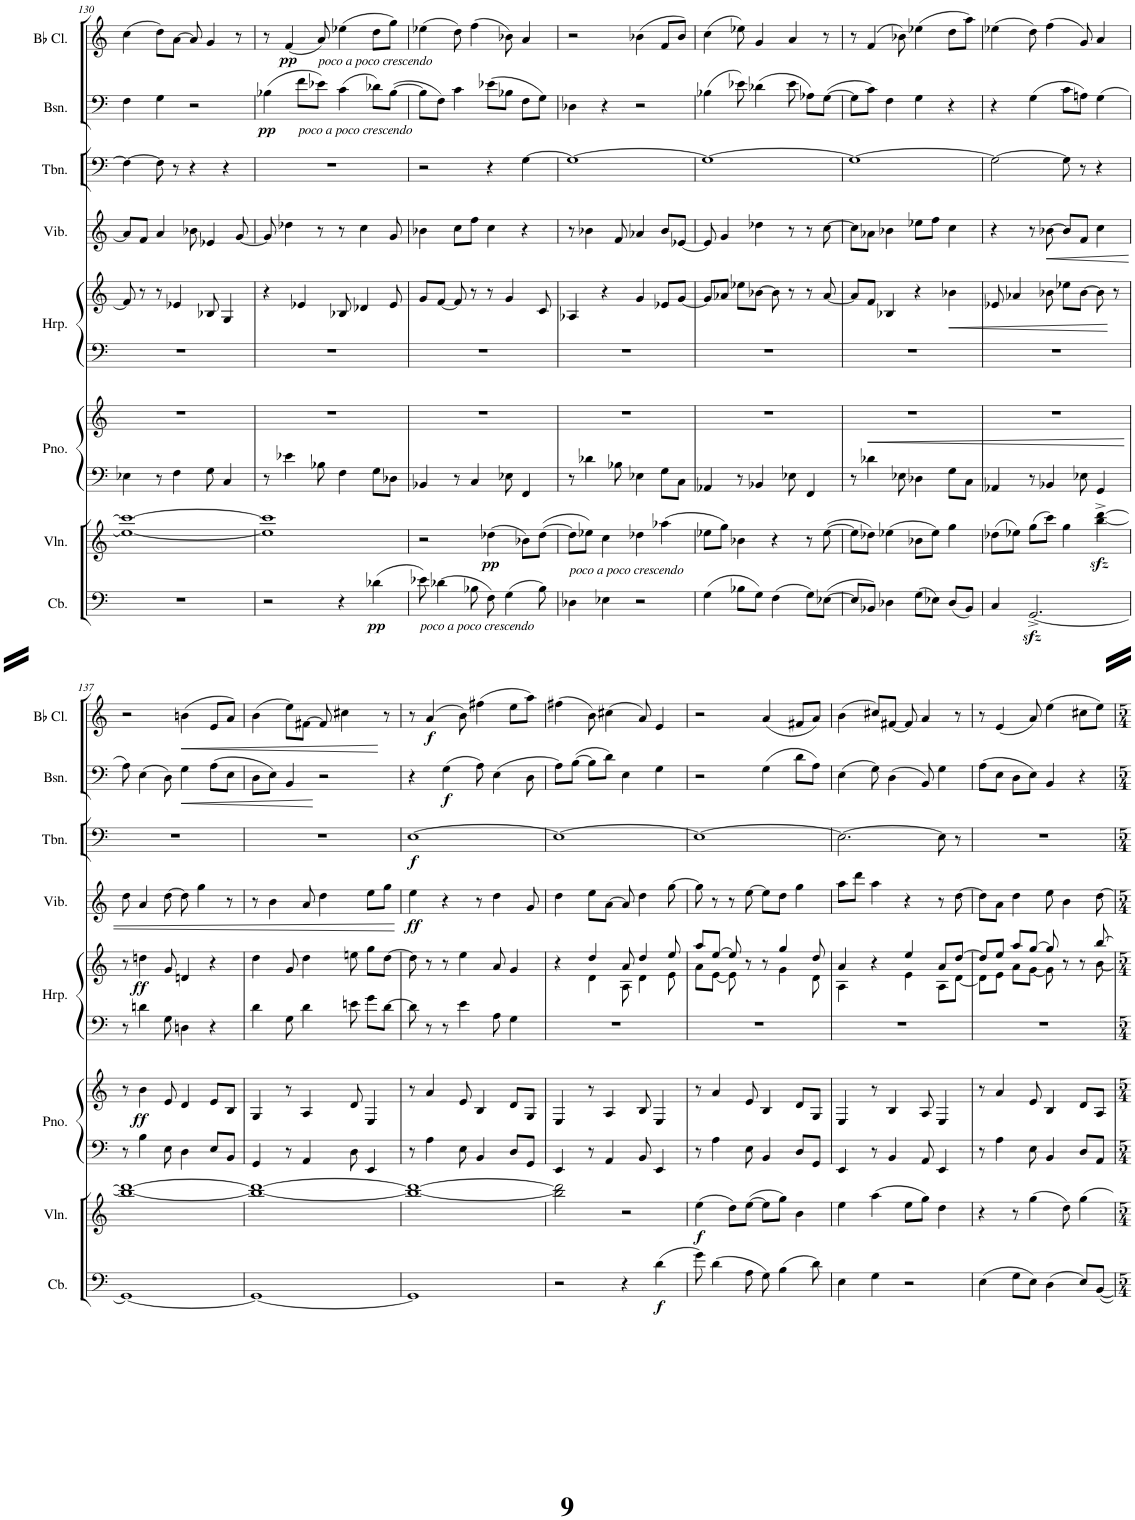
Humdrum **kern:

**kern	**dynam	**kern	**dynam	**kern	**kern	**dynam	**kern	**kern	**dynam	**kern	**dynam	**kern	**dynam	**kern	**dynam	**kern	**dynam
*part8	*part8	*part7	*part7	*part6	*part6	*part6	*part5	*part5	*part5	*part4	*part4	*part3	*part3	*part2	*part2	*part1	*part1
*staff10	*staff10	*staff9	*staff9	*staff8	*staff7	*staff7/8	*staff6	*staff5	*staff5/6	*staff4	*staff4	*staff3	*staff3	*staff2	*staff2	*staff1	*staff1
*I"Contrabass	*	*I"Violin	*	*I"Piano	*	*	*I"Harp	*	*	*I"Timpani	*	*I"Trombone	*	*I"Bassoon	*	*I"Bb Bass Clarinet	*
*I'Cb.	*	*I'Vln.	*	*I'Pno.	*	*	*I'Hrp.	*	*	*I'Timp.	*	*I'Tbn.	*	*I'Bsn.	*	*I'Bb B. Cl.	*
!!LO:PB:g=z
*clefF4	*	*clefG2	*	*clefF4	*clefG2	*	*clefF4	*clefG2	*	*clefG2	*	*clefF4	*	*clefF4	*	*clefG2	*
*Trd7c12	*	*	*	*	*	*	*	*	*	*	*	*	*	*	*	*Trd1c2	*
*k[]	*	*k[]	*	*k[]	*k[]	*	*k[]	*k[]	*	*k[]	*	*k[]	*	*k[]	*	*k[]	*
*M4/4	*	*M4/4	*	*M4/4	*M4/4	*	*M4/4	*M4/4	*	*M4/4	*	*M4/4	*	*M4/4	*	*M4/4	*
=130	=130	=130	=130	=130	=130	=130	=130	=130	=130	=130	=130	=130	=130	=130	=130	=130	=130
1r	.	1ee-_ 1ccc_	.	4E-X\	1r	.	1r	8f/]	.	8a/L]	.	4F\_	.	4F\	.	(4cc\	.
.	.	.	.	.	.	.	.	8r	.	8f/J	.	.	.	.	.	.	.
.	.	.	.	8r	.	.	.	8r	.	4a/	.	8F\]	.	4G\	.	8dd\L)	.
.	.	.	.	4F\	.	.	.	4e-X/	.	.	.	8r	.	.	.	[8a\J	.
.	.	.	.	.	.	.	.	.	.	8b-X\	.	4r	.	2r	.	8a/]	.
.	.	.	.	8G\	.	.	.	8B-X/	.	4e-X/	.	.	.	.	.	4g/	.
.	.	.	.	4C/	.	.	.	4G/	.	.	.	4r	.	.	.	.	.
.	.	.	.	.	.	.	.	.	.	[8g/	.	.	.	.	.	8r	.
=131	=131	=131	=131	=131	=131	=131	=131	=131	=131	=131	=131	=131	=131	=131	=131	=131	=131
!	!	!	!	!	!	!	!	!	!	!	!	!	!	!	!LO:DY:b	!	!
2r	.	1ee-] 1ccc]	.	8r	1r	.	1r	4r	.	8g/]	.	1r	.	(4B-X\	pp	8r	.
!	!	!	!	!	!	!	!	!	!	!	!	!	!	!	!	!	!LO:DY:b
.	.	.	.	4e-X\	.	.	.	.	.	4dd-X\	.	.	.	.	.	(4f/	pp
!	!	!	!	!	!	!	!	!	!	!	!	!	!	!LO:TX:b:i:t=poco a poco crescendo	!	!	!
.	.	.	.	.	.	.	.	4e-X/	.	.	.	.	.	8f\L	.	.	.
!	!	!	!	!	!	!	!	!	!	!	!	!	!	!	!	!LO:TX:b:i:t=poco a poco crescendo	!
.	.	.	.	8B-X\	.	.	.	.	.	8r	.	.	.	8e-X\J)	.	8a/)	.
4r	.	.	.	4F\	.	.	.	8B-X/	.	8r	.	.	.	(4c\	.	(4ee-X\	.
.	.	.	.	.	.	.	.	4d-X/	.	4cc\	.	.	.	.	.	.	.
!	!LO:DY:b	!	!	!	!	!	!	!	!	!	!	!	!	!	!	!	!
(4d-X\	pp	.	.	8G\L	.	.	.	.	.	.	.	.	.	8d-X\L)	.	8dd\L	.
.	.	.	.	8D-X\J	.	.	.	8e-/	.	8g/	.	.	.	([8B-\J	.	8gg\J)	.
=132	=132	=132	=132	=132	=132	=132	=132	=132	=132	=132	=132	=132	=132	=132	=132	=132	=132
!LO:TX:b:i:t=poco a poco crescendo	!	!	!	!	!	!	!	!	!	!	!	!	!	!	!	!	!
8e-X\)	.	2r	.	4BB-X/	1r	.	1r	8g/L	.	4b-X\	.	2r	.	8B-\L]	.	(4ee-X\	.
(4d-X\	.	.	.	.	.	.	.	[8f/J	.	.	.	.	.	8F\J)	.	.	.
.	.	.	.	8r	.	.	.	8f/]	.	8cc\L	.	.	.	4c\	.	8dd\)	.
8B-X\	.	.	.	4C/	.	.	.	8r	.	8ff\J	.	.	.	.	.	(4ff\	.
!	!	!	!LO:DY:b	!	!	!	!	!	!	!	!	!	!	!	!	!	!
8F\)	.	(4dd-X\	pp	.	.	.	.	8r	.	4cc\	.	4r	.	(8e-X\L	.	.	.
(4G\	.	.	.	8E-X\	.	.	.	4g/	.	.	.	.	.	8B-X\J	.	8b-X\)	.
.	.	8b-X\L)	.	4FF/	.	.	.	.	.	4r	.	[4G\	.	8F\L	.	4a/	.
8B-\)	.	([8dd-\J	.	.	.	.	.	8c/	.	.	.	.	.	8G\J)	.	.	.
=133	=133	=133	=133	=133	=133	=133	=133	=133	=133	=133	=133	=133	=133	=133	=133	=133	=133
!	!	!LO:TX:b:i:t=poco a poco crescendo	!	!	!	!	!	!	!	!	!	!	!	!	!	!	!
4D-X\	.	8dd-\L]	.	8r	1r	.	1r	4A-X/	.	8r	.	1G_	.	4D-X\	.	2r	.
.	.	8ee-X\J)	.	4d-X\	.	.	.	.	.	4b-X\	.	.	.	.	.	.	.
4E-X\	.	4cc\	.	.	.	.	.	4r	.	.	.	.	.	4r	.	.	.
.	.	.	.	8B-X\	.	.	.	.	.	8f/	.	.	.	.	.	.	.
2r	.	4dd-X\	.	4E-X\	.	.	.	4g/	.	4a-X/	.	.	.	2r	.	(4b-X\	.
.	.	(4aa-X\	.	8G\L	.	.	.	8e-X/L	.	8b-/L	.	.	.	.	.	8f/L	.
.	.	.	.	8C\J	.	.	.	[8g/J	.	[8e-X/J	.	.	.	.	.	8b-/J)	.
=134	=134	=134	=134	=134	=134	=134	=134	=134	=134	=134	=134	=134	=134	=134	=134	=134	=134
(4G\	.	8ee-X\L	.	4AA-X/	1r	.	1r	8g/L]	.	8e-/]	.	1G_	.	(4B-X\	.	(4cc\	.
.	.	8gg\J)	.	.	.	.	.	8a-X/J	.	4g/	.	.	.	.	.	.	.
8B-X\L	.	4b-X\	.	8r	.	.	.	8ee-X\L	.	.	.	.	.	8e-X\)	.	8ee-X\)	.
8G\J)	.	.	.	4BB-X/	.	.	.	[8b-X\J	.	4dd-X\	.	.	.	(4d-X\	.	4g/	.
(4F\	.	4r	.	.	.	.	.	8b-\]	.	.	.	.	.	.	.	.	.
.	.	.	.	8E-X\	.	.	.	8r	.	8r	.	.	.	8e-\	.	4a/	.
8G\L)	.	8r	.	4FF/	.	.	.	8r	.	8r	.	.	.	8A-X\L)	.	.	.
([8E-X\J	.	([8ee-\	.	.	.	.	.	[8a-/	.	[8cc\	.	.	.	([8G\J	.	8r	.
=135	=135	=135	=135	=135	=135	=135	=135	=135	=135	=135	=135	=135	=135	=135	=135	=135	=135
8E-/L]	.	8ee-\L]	.	8r	1r	.	1r	8a-/L]	.	8cc\L]	.	1G_	.	8G\L]	.	8r	.
8BB-X/J)	.	8dd-X\J)	.	4d-X\	.	.	.	8f/J	.	8a-X\J	.	.	.	8c\J)	.	(4f/	.
4D-X\	.	(4ee-X\	.	.	.	.	.	4B-X/	.	4b-X\	.	.	.	4F\	.	.	.
.	.	.	.	8E-X\	.	.	.	.	.	.	.	.	.	.	.	8b-X\)	.
(8G\L	.	8b-X\L	.	4D-X\	.	.	.	4r	.	8ee-X\L	.	.	.	4G\	.	(4ee-X\	.
8E-X\J)	.	8ee-\J)	.	.	.	.	.	.	.	8ff\J	.	.	.	.	.	.	.
!	!	!	!	!	!	!	!	!	!LO:HP:b	!	!	!	!	!	!	!	!
(8D-/L	.	4gg\	.	8G\L	.	.	.	4b-X\	<	4cc\	.	.	.	4r	.	8dd\L	.
8BB-/J)	.	.	.	8C\J	.	.	.	.	.	.	.	.	.	.	.	8aa\J)	.
=136	=136	=136	=136	=136	=136	=136	=136	=136	=136	=136	=136	=136	=136	=136	=136	=136	=136
4C/	.	(8dd-X\L	.	4AA-X/	1r	.	1r	8e-X/	.	4r	.	2G\_	.	4r	.	(4ee-X\	.
.	.	8ee-X\J)	.	.	.	.	.	4a-X/	.	.	.	.	.	.	.	.	.
[2.GGzz<^/	.	(8gg\L	.	8r	.	.	.	.	.	8r	.	.	.	(4G\	.	8dd\)	.
!	!	!	!	!	!	!	!	!	!	!	!LO:HP:b	!	!	!	!	!	!
.	.	8ccc\J)	.	4BB-X/	.	.	.	8b-X\	.	[8b-X\	<	.	.	.	.	(4ff\	.
.	.	4gg\	.	.	.	.	.	8ee-X\L	.	8b-/L]	.	8G\]	.	8c\L	.	.	.
.	.	.	.	8E-X\	.	.	.	[8b-\J	.	8f/J	.	8r	.	8An\J)	.	8g/)	.
.	.	[4bb\zz<^ [4ddd\zz<^	.	4GG/	.	.	.	8b-\]	.	4cc\	.	4r	.	(4G\	.	4a/	.
.	.	.	.	.	.	.	.	8r	[	.	.	.	.	.	.	.	.
!!LO:LB:g=z
=137	=137	=137	=137	=137	=137	=137	=137	=137	=137	=137	=137	=137	=137	=137	=137	=137	=137
1GG_	.	1bb_ 1ddd_	.	8r	8r	.	8r	8r	.	8dd\	.	1r	.	8A\)	.	2r	.
!	!	!	!	!	!	!LO:DY:a=2	!	!	!LO:DY:b	!	!	!	!	!	!	!	!
.	.	.	.	4B\	4b\	ff	4dn\	4ddn\	ff	4a/	.	.	.	(4E\	.	.	.
.	.	.	.	8E\	8e/	.	8G\	8g/	.	[8dd\	.	.	.	8D\)	.	.	.
!	!	!	!	!	!	!	!	!	!	!	!	!	!	!	!LO:HP:b	!	!LO:HP:b
.	.	.	.	4D\	4d/	.	4Dn\	4dn/	.	8dd\]	.	.	.	4G\	<	(4bn\	<
.	.	.	.	.	.	.	.	.	.	4gg\	.	.	.	.	.	.	.
.	.	.	.	8E/L	8e/L	.	4r	4r	.	.	.	.	.	(8A\L	.	8e/L	.
.	.	.	.	8BB/J	8B/J	.	.	.	.	8r	.	.	.	8E\J	.	8a/J)	.
=138	=138	=138	=138	=138	=138	=138	=138	=138	=138	=138	=138	=138	=138	=138	=138	=138	=138
1GG_	.	1bb_ 1ddd_	.	4GG/	4G/	.	4d\	4dd\	.	8r	.	1r	.	8D\L	.	(4b\	.
.	.	.	.	.	.	.	.	.	.	4b\	.	.	.	8E\J)	.	.	.
.	.	.	.	8r	8r	.	8G\	8g/	.	.	.	.	.	4BB/	.	8ee\L)	.
.	.	.	.	4AA/	4A/	.	4d\	4dd\	.	8a/	.	.	.	.	.	[8f#X\J	.
.	.	.	.	.	.	.	.	.	.	4dd\	.	.	.	2r	[	8f#/]	.
.	.	.	.	8D\	8d/	.	8en\	8een\	.	.	.	.	.	.	.	4cc#X\	.
.	.	.	.	4EE/	4E/	.	8g\L	8gg\L	.	8ee\L	.	.	.	.	.	.	.
.	.	.	.	.	.	.	[8d\J	[8dd\J	.	8gg\J	.	.	.	.	.	8r	[
.	.	.	.	.	.	.	.	.	.	.	[	.	.	.	.	.	.
=139	=139	=139	=139	=139	=139	=139	=139	=139	=139	=139	=139	=139	=139	=139	=139	=139	=139
!	!	!	!	!	!	!	!	!	!	!	!LO:DY:b	!	!LO:DY:b	!	!	!	!
1GG]	.	1bb_ 1ddd_	.	8r	8r	.	8d\]	8dd\]	.	4ee\	ff	[1E	f	4r	.	8r	.
!	!	!	!	!	!	!	!	!	!	!	!	!	!	!	!	!	!LO:DY:b
.	.	.	.	4A\	4a/	.	8r	8r	.	.	.	.	.	.	.	(4a/	f
!	!	!	!	!	!	!	!	!	!	!	!	!	!	!	!LO:DY:b	!	!
.	.	.	.	.	.	.	8r	8r	.	4r	.	.	.	(4G\	f	.	.
.	.	.	.	8E\	8e/	.	4e\	4ee\	.	.	.	.	.	.	.	8b\)	.
.	.	.	.	4BB/	4B/	.	.	.	.	8r	.	.	.	8A\)	.	(4ff#X\	.
.	.	.	.	.	.	.	8A\	8a/	.	4dd\	.	.	.	(4E\	.	.	.
.	.	.	.	8D/L	8d/L	.	4G\	4g/	.	.	.	.	.	.	.	8ee\L	.
.	.	.	.	8GG/J	8G/J	.	.	.	.	8g/	.	.	.	8D\	.	8aa\J)	.
=140	=140	=140	=140	=140	=140	=140	=140	=140	=140	=140	=140	=140	=140	=140	=140	=140	=140
*	*	*	*	*	*	*	*	*^	*	*	*	*	*	*	*	*	*
2r	.	2bb\] 2ddd\]	.	4EE/	4E/	.	1r	4r	4ryy	.	4dd\	.	1E_	.	8A\L)	.	(4ff#X\	.
.	.	.	.	.	.	.	.	.	.	.	.	.	.	.	([8B\J	.	.	.
.	.	.	.	8r	8r	.	.	4dd/	4d\	.	8ee\L	.	.	.	8B\L]	.	8b\)	.
.	.	.	.	4AA/	4A/	.	.	.	.	.	[8a\J	.	.	.	8d\J)	.	(4cc#X\	.
4r	.	2r	.	.	.	.	.	8a/	8A\	.	8a/]	.	.	.	4E\	.	.	.
.	.	.	.	8BB/	8B/	.	.	4dd/	4d\	.	4dd\	.	.	.	.	.	8a/)	.
!	!LO:DY:b	!	!	!	!	!	!	!	!	!	!	!	!	!	!	!	!	!
(4d\	f	.	.	4EE/	4E/	.	.	.	.	.	.	.	.	.	4G\	.	4e/	.
.	.	.	.	.	.	.	.	8ee/	8e\	.	[8gg\	.	.	.	.	.	.	.
=141	=141	=141	=141	=141	=141	=141	=141	=141	=141	=141	=141	=141	=141	=141	=141	=141	=141	=141
!	!	!	!LO:DY:b	!	!	!	!	!	!	!	!	!	!	!	!	!	!	!
8g\)	.	(4ee\	f	8r	8r	.	1r	8aa/L	8a\L	.	8gg\]	.	1E_	.	2r	.	2r	.
(4d\	.	.	.	4A\	4a/	.	.	[8ee/J	[8e\J	.	8r	.	.	.	.	.	.	.
.	.	8dd\L)	.	.	.	.	.	8ee/]	8e\]	.	8r	.	.	.	.	.	.	.
8A\	.	([8ee\J	.	8E\	8e/	.	.	8r	4ryy	.	[8ee\	.	.	.	.	.	.	.
8G\)	.	8ee\L]	.	4BB/	4B/	.	.	8r	.	.	8ee\L]	.	.	.	(4G\	.	(4a/	.
(4B\	.	8gg\J)	.	.	.	.	.	4gg/	4g\	.	8dd\J	.	.	.	.	.	.	.
.	.	4b\	.	8D/L	8d/L	.	.	.	.	.	4gg\	.	.	.	8d\L	.	8f#X/L	.
8d\)	.	.	.	8GG/J	8G/J	.	.	8dd/	8d\	.	.	.	.	.	8A\J)	.	8a/J)	.
=142	=142	=142	=142	=142	=142	=142	=142	=142	=142	=142	=142	=142	=142	=142	=142	=142	=142	=142
4E\	.	4ee\	.	4EE/	4E/	.	1r	4a/	4A\	.	8aa\L	.	2.E\_	.	(4E\	.	(4b\	.
.	.	.	.	.	.	.	.	.	.	.	8ddd\J	.	.	.	.	.	.	.
4G\	.	(4aa\	.	8r	8r	.	.	4r	4ryy	.	4aa\	.	.	.	8G\)	.	8cc#X/L)	.
.	.	.	.	4BB/	4B/	.	.	.	.	.	.	.	.	.	(4D\	.	[8f#X/J	.
2r	.	8ee\L	.	.	.	.	.	4ee/	4e\	.	4r	.	.	.	.	.	8f#/]	.
.	.	8gg\J)	.	8AA/	8A/	.	.	.	.	.	.	.	.	.	8BB/)	.	4a/	.
.	.	4dd\	.	4EE/	4E/	.	.	8a/L	8A\L	.	8r	.	8E\]	.	4G\	.	.	.
.	.	.	.	.	.	.	.	[8dd/J	[8d\J	.	[8dd\	.	8r	.	.	.	8r	.
=143	=143	=143	=143	=143	=143	=143	=143	=143	=143	=143	=143	=143	=143	=143	=143	=143	=143	=143
(4E\	.	4r	.	8r	8r	.	1r	8dd/L]	8d\L]	.	8dd\L]	.	1r	.	(8A\L	.	8r	.
.	.	.	.	4A\	4a/	.	.	8ee/J	8e\J	.	8a\J	.	.	.	8E\J	.	(4e/	.
8G\L	.	8r	.	.	.	.	.	8aa/L	8a\L	.	4dd\	.	.	.	8D\L	.	.	.
8E\J)	.	(4gg\	.	8E\	8e/	.	.	[8gg/J	[8g\J	.	.	.	.	.	8E\J)	.	8a/)	.
(4D\	.	.	.	4BB/	4B/	.	.	8gg/]	8g\]	.	8ee\	.	.	.	4BB/	.	(4ee\	.
.	.	8dd\)	.	.	.	.	.	8r	4ryy	.	4b\	.	.	.	.	.	.	.
8E/L)	.	4gg\	.	8D/L	8d/L	.	.	8r	.	.	.	.	.	.	4r	.	8cc#X\L	.
[8BB/J	.	.	.	8AA/J	8A/J	.	.	[8bb/	[8b\	.	[8dd\	.	.	.	.	.	8ee\J)	.
*	*	*	*	*	*	*	*	*v	*v	*	*	*	*	*	*	*	*	*
=	=	=	=	=	=	=	=	=	=	=	=	=	=	=	=	=	=
*-	*-	*-	*-	*-	*-	*-	*-	*-	*-	*-	*-	*-	*-	*-	*-	*-	*-
